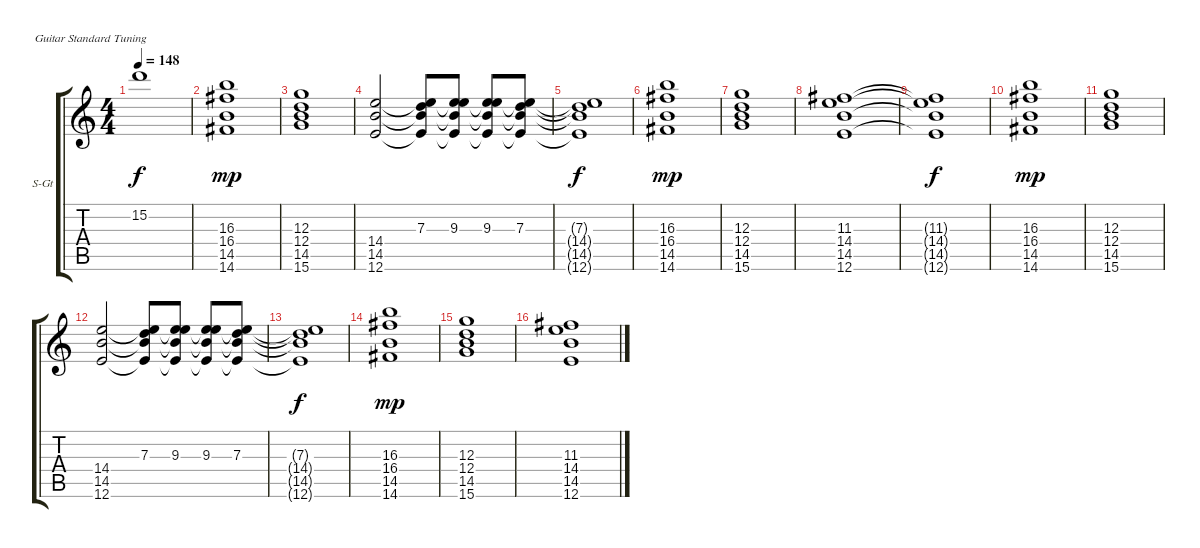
\bracketExtendMode groupsimilarinstruments
\firstSystemTrackNameOrientation horizontal
\otherSystemsTrackNameOrientation horizontal
\track ("Keyboard" "S-Gt") {instrument electricgrandpiano}
\staff {score tabs}
\tuning (E4 B3 G3 D3 A2 E2)
\displaytranspose 12
\ts (4 4)
\tempo 148
\clef g2
\ks c
15.2{t}.1{dy f} |
(16.3 16.4 14.5 14.6).1{dy mp} |
(12.3 12.4 14.5 15.6).1 |
(14.4 14.5 12.6).2 (7.3 14.4{t} 14.5{t} 12.6{t}).8 (9.3 14.4{t} 14.5{t} 12.6{t}).8 (9.3 14.4{t} 14.5{t} 12.6{t}).8 (7.3 14.4{t} 14.5{t} 12.6{t}).8 |
(7.3{t} 14.4{t} 14.5{t} 12.6{t}).1{dy f} |
(16.3 16.4 14.5 14.6).1{dy mp} |
(12.3 12.4 14.5 15.6).1 |
(11.3 14.4 14.5 12.6).1 |
(11.3{t} 14.4{t} 14.5{t} 12.6{t}).1{dy f} |
(16.3 16.4 14.5 14.6).1{dy mp} |
(12.3 12.4 14.5 15.6).1 |
(14.4 14.5 12.6).2 (7.3 14.4{t} 14.5{t} 12.6{t}).8 (9.3 14.4{t} 14.5{t} 12.6{t}).8 (9.3 14.4{t} 14.5{t} 12.6{t}).8 (7.3 14.4{t} 14.5{t} 12.6{t}).8 |
(7.3{t} 14.4{t} 14.5{t} 12.6{t}).1{dy f} |
(16.3 16.4 14.5 14.6).1{dy mp} |
(12.3 12.4 14.5 15.6).1 |
(11.3 14.4 14.5 12.6).1
